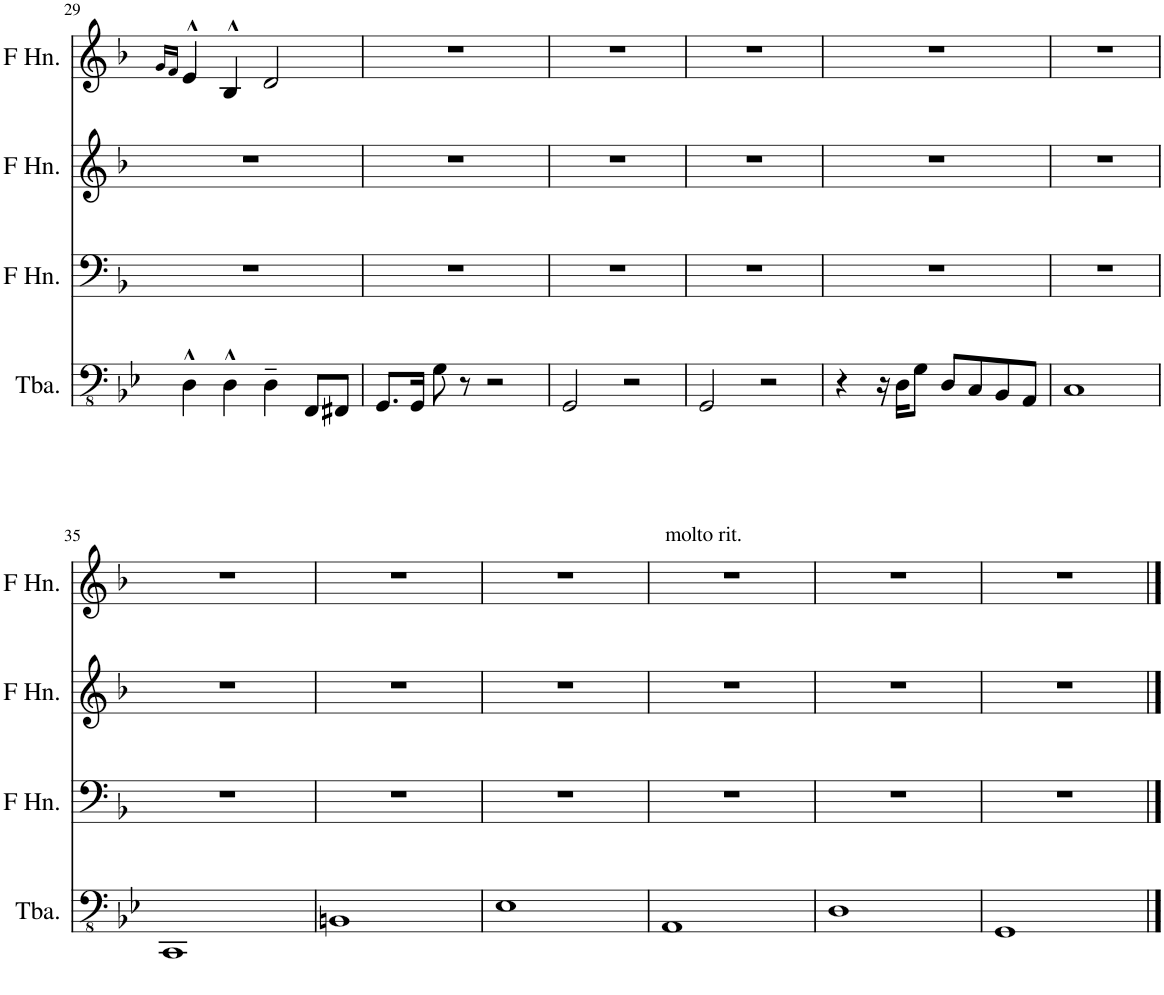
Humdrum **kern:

**kern	**kern	**kern	**kern
*part4	*part3	*part2	*part1
*staff4	*staff3	*staff2	*staff1
*I"Tuba	*I"Horn in F	*I"Horn in F	*I"Horn in F
*I'Tba.	*	*	*
!!LO:PB:g=z
*clefFv4	*clefF4	*clefG2	*clefG2
*	*Trd4c7	*Trd4c7	*Trd4c7
*k[b-e-]	*k[b-]	*k[b-]	*k[b-]
*M4/4	*M4/4	*M4/4	*M4/4
=29	=29	=29	=29
.	.	.	16qg/LL
.	.	.	16qf/JJ
4DD^^\	1r	1r	4e^^/
4DD^^\	.	.	4B-^^/
4DD~\	.	.	2d/
8FFF/L	.	.	.
8FFF#X/J	.	.	.
=30	=30	=30	=30
8.GGG/L	1r	1r	1r
16GGG/Jk	.	.	.
8GG\	.	.	.
8r	.	.	.
2r	.	.	.
=31	=31	=31	=31
2GGG/	1r	1r	1r
2r	.	.	.
=32	=32	=32	=32
2GGG/	1r	1r	1r
2r	.	.	.
=33	=33	=33	=33
4r	1r	1r	1r
16r	.	.	.
16DD\KL	.	.	.
8GG\J	.	.	.
8DD/L	.	.	.
8CC/	.	.	.
8BBB-/	.	.	.
8AAA/J	.	.	.
=34	=34	=34	=34
1CC	1r	1r	1r
!!LO:LB:g=z
=35	=35	=35	=35
1CCC	1r	1r	1r
=36	=36	=36	=36
1BBBn	1r	1r	1r
=37	=37	=37	=37
1EE-	1r	1r	1r
=38	=38	=38	=38
!	!	!	!LO:TX:a:t=molto rit.
1AAA	1r	1r	1r
=39	=39	=39	=39
1DD	1r	1r	1r
=40	=40	=40	=40
1GGG	1r	1r	1r
==	==	==	==
*-	*-	*-	*-
